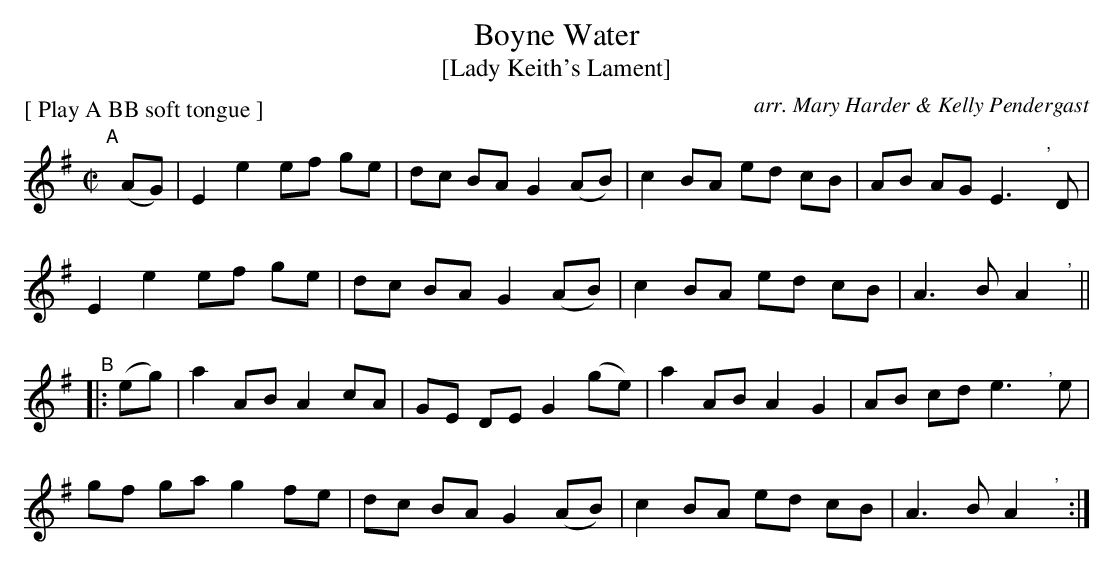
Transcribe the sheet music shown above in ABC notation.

X:1
T: Boyne Water
T: [Lady Keith's Lament]
O: arr. Mary Harder & Kelly Pendergast
M: C|
L: 1/8
P: [ Play A BB soft tongue ]
K: Ador
"^A"[|] (AG) |\
E2 e2 ef ge | dc BA G2 (AB) | c2 BA ed cB | AB AG E3 ","yD |
E2 e2 ef ge | dc BA G2 (AB) | c2 BA ed cB | A3 B A2 "^,"y ||
"^B"|: (eg) |\
a2 AB A2 cA | GE DE G2 (ge) | a2 AB A2 G2 | AB cd e3 "^,"ye |
gf ga g2 fe | dc BA G2 (AB) | c2 BA ed cB | A3 B A2 "^,"y :|
